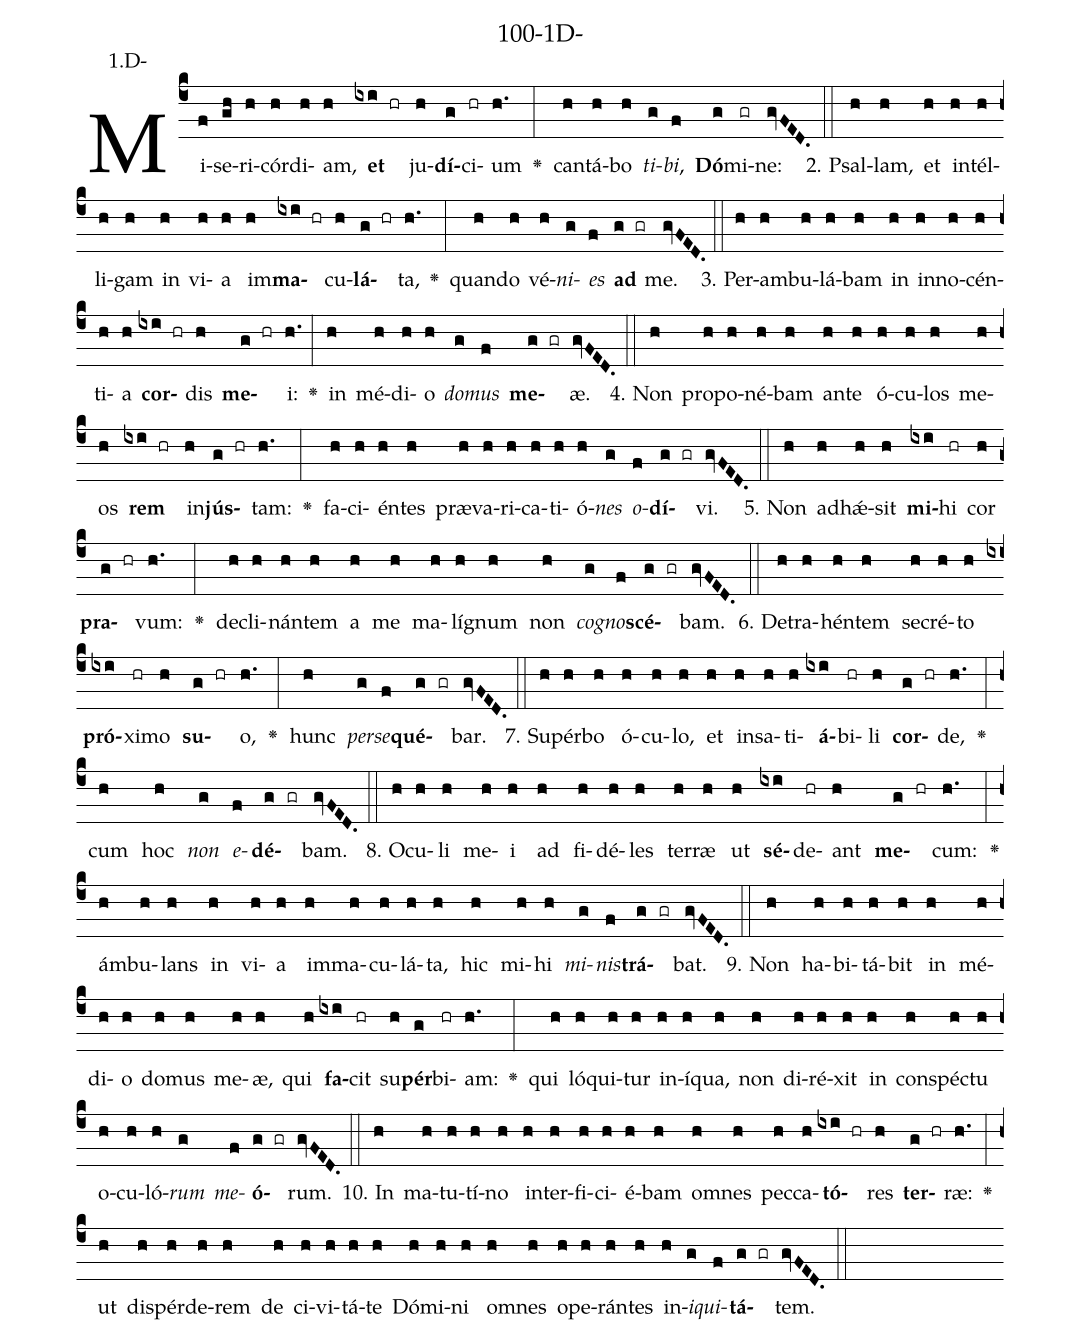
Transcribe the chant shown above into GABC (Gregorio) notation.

name: 100-1D-;
annotation: 1.D-;
%%
(c4)Mi(f)se(gh)ri(h)cór(h)di(h)am,(h) <b>et</b>(ixi hr) ju(h)<b>dí</b>(g)ci(hr)um(h.) <v>\greheightstar</v>(:) can(h)tá(h)bo(h) <i>ti</i>(g)<i>bi</i>,(f) <b>Dó</b>(g)mi(gr)ne:(gvFED.) (::)
2. Psal(h)lam,(h) et(h) in(h)tél(h)li(h)gam(h) in(h) vi(h)a(h) im(h)<b>ma</b>(ixi hr)cu(h)<b>lá</b>(g hr)ta,(h.) <v>\greheightstar</v>(:) quan(h)do(h) vé(h)<i>ni</i>(g)<i>es</i>(f) <b>ad</b>(g gr) me.(gvFED.) (::)
3. Per(h)am(h)bu(h)lá(h)bam(h) in(h) in(h)no(h)cén(h)ti(h)a(h) <b>cor</b>(ixi hr)dis(h) <b>me</b>(g hr)i:(h.) <v>\greheightstar</v>(:) in(h) mé(h)di(h)o(h) <i>do</i>(g)<i>mus</i>(f) <b>me</b>(g gr)æ.(gvFED.) (::)
4. Non(h) pro(h)po(h)né(h)bam(h) an(h)te(h) ó(h)cu(h)los(h) me(h)os(h) <b>rem</b>(ixi hr) in(h)<b>jús</b>(g hr)tam:(h.) <v>\greheightstar</v>(:) fa(h)ci(h)én(h)tes(h) præ(h)va(h)ri(h)ca(h)ti(h)ó(h)<i>nes</i>(g) <i>o</i>(f)<b>dí</b>(g gr)vi.(gvFED.) (::)
5. Non(h) ad(h)hǽ(h)sit(h) <b>mi</b>(ixi)hi(hr) cor(h) <b>pra</b>(g hr)vum:(h.) <v>\greheightstar</v>(:) de(h)cli(h)nán(h)tem(h) a(h) me(h) ma(h)lí(h)gnum(h) non(h) <i>co</i>(g)<i>gno</i>(f)<b>scé</b>(g gr)bam.(gvFED.) (::)
6. De(h)tra(h)hén(h)tem(h) se(h)cré(h)to(h) <b>pró</b>(ixi)xi(hr)mo(h) <b>su</b>(g hr)o,(h.) <v>\greheightstar</v>(:) hunc(h) <i>per</i>(g)<i>se</i>(f)<b>qué</b>(g gr)bar.(gvFED.) (::)
7. Su(h)pér(h)bo(h) ó(h)cu(h)lo,(h) et(h) in(h)sa(h)ti(h)<b>á</b>(ixi)bi(hr)li(h) <b>cor</b>(g hr)de,(h.) <v>\greheightstar</v>(:) cum(h) hoc(h) <i>non</i>(g) <i>e</i>(f)<b>dé</b>(g gr)bam.(gvFED.) (::)
8. O(h)cu(h)li(h) me(h)i(h) ad(h) fi(h)dé(h)les(h) ter(h)ræ(h) ut(h) <b>sé</b>(ixi)de(hr)ant(h) <b>me</b>(g hr)cum:(h.) <v>\greheightstar</v>(:) ám(h)bu(h)lans(h) in(h) vi(h)a(h) im(h)ma(h)cu(h)lá(h)ta,(h) hic(h) mi(h)hi(h) <i>mi</i>(g)<i>nis</i>(f)<b>trá</b>(g gr)bat.(gvFED.) (::)
9. Non(h) ha(h)bi(h)tá(h)bit(h) in(h) mé(h)di(h)o(h) do(h)mus(h) me(h)æ,(h) qui(h) <b>fa</b>(ixi)cit(hr) su(h)<b>pér</b>(g)bi(hr)am:(h.) <v>\greheightstar</v>(:) qui(h) ló(h)qui(h)tur(h) in(h)í(h)qua,(h) non(h) di(h)ré(h)xit(h) in(h) con(h)spéc(h)tu(h) o(h)cu(h)ló(h)<i>rum</i>(g) <i>me</i>(f)<b>ó</b>(g gr)rum.(gvFED.) (::)
10. In(h) ma(h)tu(h)tí(h)no(h) in(h)ter(h)fi(h)ci(h)é(h)bam(h) om(h)nes(h) pec(h)ca(h)<b>tó</b>(ixi hr)res(h) <b>ter</b>(g hr)ræ:(h.) <v>\greheightstar</v>(:) ut(h) dis(h)pér(h)de(h)rem(h) de(h) ci(h)vi(h)tá(h)te(h) Dó(h)mi(h)ni(h) om(h)nes(h) o(h)pe(h)rán(h)tes(h) in(h)<i>i</i>(g)<i>qui</i>(f)<b>tá</b>(g gr)tem.(gvFED.) (::)
